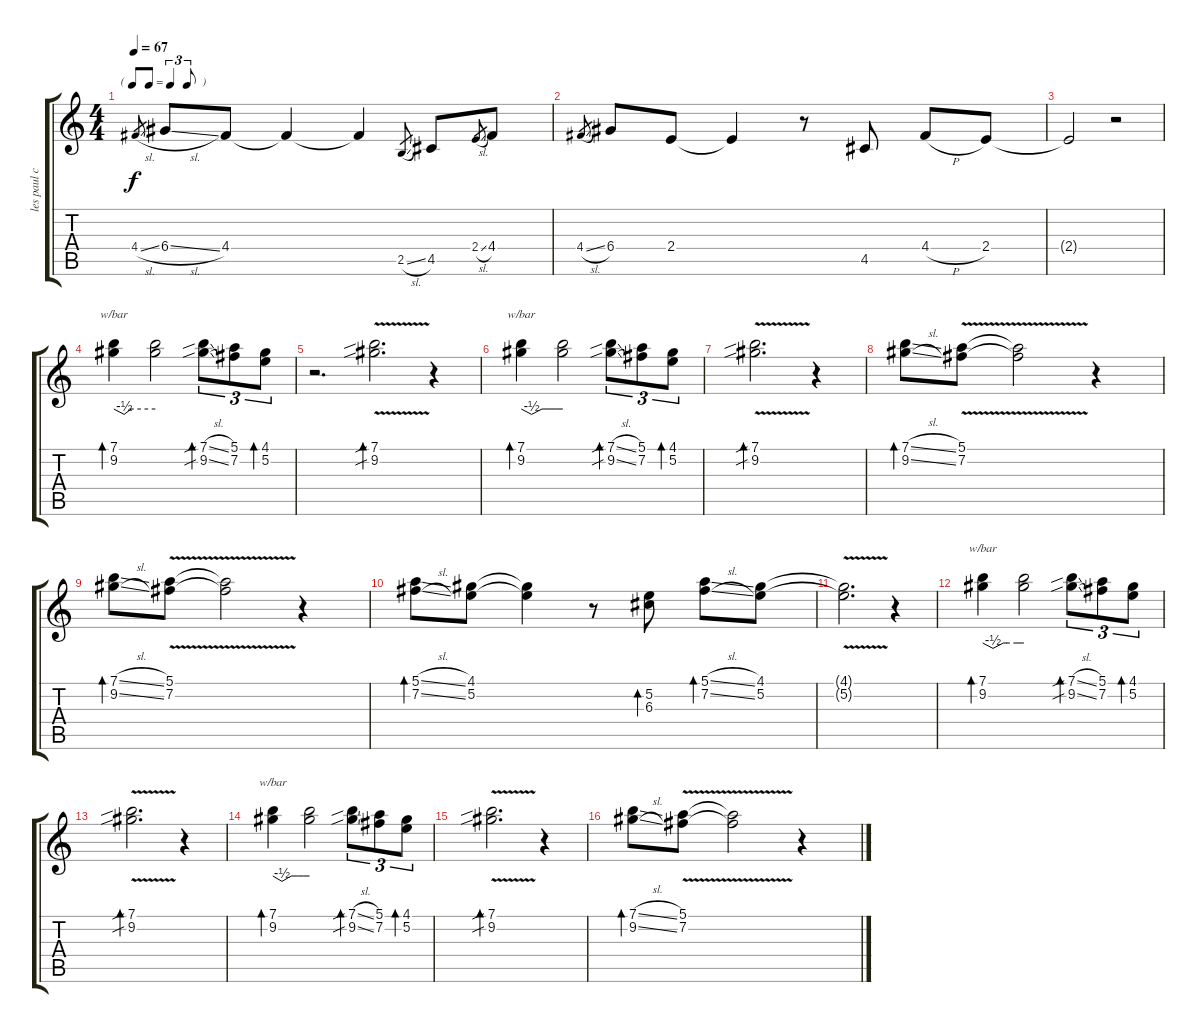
\track ("les paul clean sound" "les paul c") {instrument electricguitarjazz}
\staff {score tabs}
\tuning (E4 B3 G3 D3 A2 E2) {hide}
\ts (4 4)
\tf triplet8th
\tempo 67
\clef g2
\ks c
4.4{sl}.8{gr dy f} 6.4{sl}.8 4.4.8 4.4{t}.4 4.4{t}.4 2.5{sl}.8{gr} 4.5.8 2.4{sl}.8{gr} 4.4.8 |
4.4{sl}.8{gr} 6.4.8 2.4.8 2.4{t}.4 r.8 4.5.8 4.4{h}.8 2.4.8 |
2.4{t}.2 r.2 |
(7.1 9.2).4{tbe (custom default 0 0 15 -2 25 0 60 0) bd 30} (7.1{t} 9.2{t}).2 (7.1{sib sl} 9.2{sib sl}).8{tu (3 2) bd 120} (5.1 7.2).8{tu (3 2)} (4.1 5.2).8{tu (3 2) bd 240} |
r.2{d} (7.1{v sib} 9.2{v sib}).2{d bd 240} r.4 |
(7.1 9.2).4{tbe (custom default 0 0 15 -2 30 0 40 0 50 0 60 0) bd 60} (7.1{t} 9.2{t}).2 (7.1{sib sl} 9.2{sib sl}).8{tu (3 2) bd 240} (5.1 7.2).8{tu (3 2)} (4.1 5.2).8{tu (3 2) bd 240} |
(7.1{v sib} 9.2{v sib}).2{d bd 240} r.4 |
(7.1{sl} 9.2{sl}).8{bd 240} (5.1{v} 7.2{v}).8 (5.1{t} 7.2{t}).2 r.4 |
(7.1{sl} 9.2{sl}).8{bd 120} (5.1{v} 7.2{v}).8 (5.1{t} 7.2{t}).2 r.4 |
(5.1{sl} 7.2{sl}).8{bd 240} (4.1 5.2).8 (4.1{t} 5.2{t}).4 r.8 (5.2 6.3).8{bd 240} (5.1{sl} 7.2{sl}).8{bd 240} (4.1 5.2).8 |
(4.1{v t} 5.2{v t}).2{d} r.4 |
(7.1 9.2).4{tbe (custom default 0 0 15 -2 30 0 35 0 50 0 60 0) bd 60} (7.1{t} 9.2{t}).2 (7.1{sib sl} 9.2{sib sl}).8{tu (3 2) bd 240} (5.1 7.2).8{tu (3 2)} (4.1 5.2).8{tu (3 2) bd 240} |
(7.1{v sib} 9.2{v sib}).2{d bd 60} r.4 |
(7.1 9.2).4{tbe (custom default 0 0 15 -2 30 0 40 0 50 0 60 0) bd 60} (7.1{t} 9.2{t}).2 (7.1{sib sl} 9.2{sib sl}).8{tu (3 2) bd 240} (5.1 7.2).8{tu (3 2)} (4.1 5.2).8{tu (3 2) bd 240} |
(7.1{v sib} 9.2{v sib}).2{d bd 240} r.4 |
(7.1{sl} 9.2{sl}).8{bd 60} (5.1{v} 7.2{v}).8 (5.1{t} 7.2{t}).2 r.4
